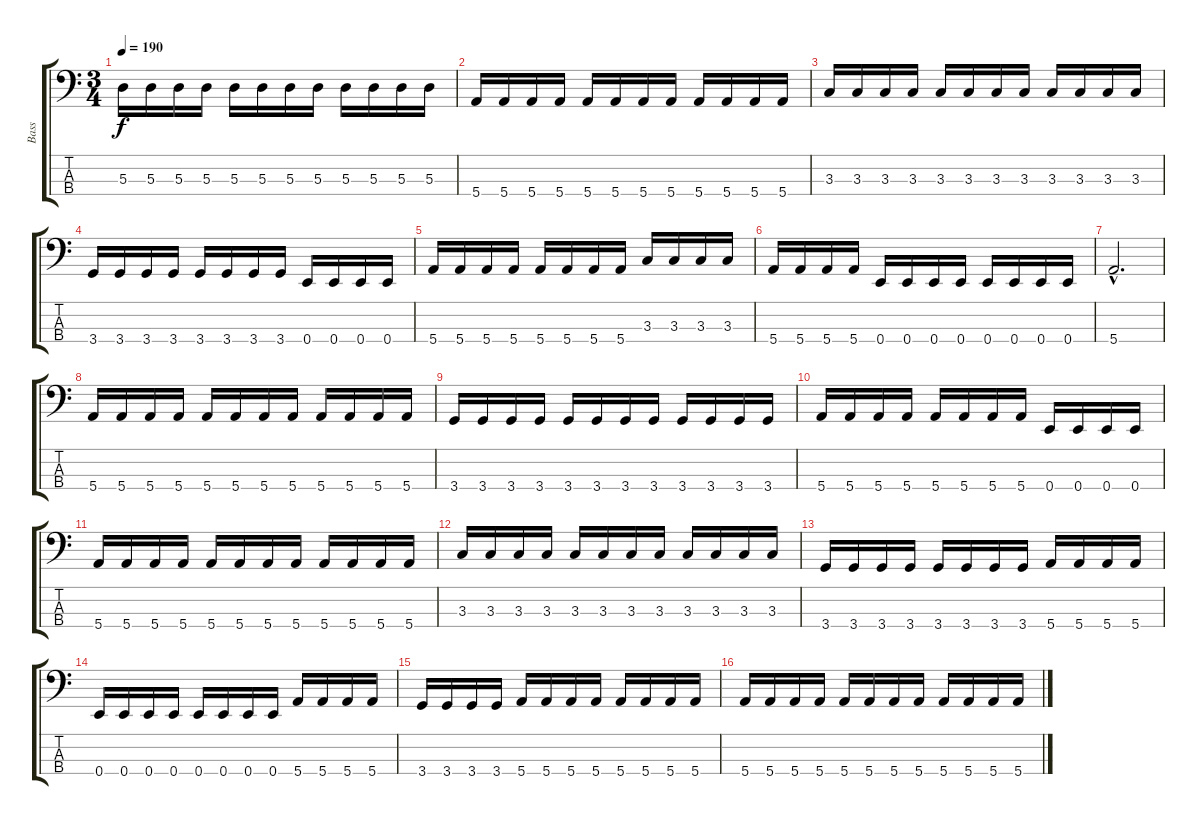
\track ("Bass" "Bass") {instrument electricbasspick}
\staff {score tabs}
\tuning (G2 D2 A1 E1) {hide}
\ts (3 4)
\tempo 190
\clef f4
\ks c
5.3.16{dy f} 5.3.16 5.3.16 5.3.16 5.3.16 5.3.16 5.3.16 5.3.16 5.3.16 5.3.16 5.3.16 5.3.16 |
5.4.16 5.4.16 5.4.16 5.4.16 5.4.16 5.4.16 5.4.16 5.4.16 5.4.16 5.4.16 5.4.16 5.4.16 |
3.3.16 3.3.16 3.3.16 3.3.16 3.3.16 3.3.16 3.3.16 3.3.16 3.3.16 3.3.16 3.3.16 3.3.16 |
3.4.16 3.4.16 3.4.16 3.4.16 3.4.16 3.4.16 3.4.16 3.4.16 0.4.16 0.4.16 0.4.16 0.4.16 |
5.4.16 5.4.16 5.4.16 5.4.16 5.4.16 5.4.16 5.4.16 5.4.16 3.3.16 3.3.16 3.3.16 3.3.16 |
5.4.16 5.4.16 5.4.16 5.4.16 0.4.16 0.4.16 0.4.16 0.4.16 0.4.16 0.4.16 0.4.16 0.4.16 |
5.4{hac}.2{d} |
5.4.16 5.4.16 5.4.16 5.4.16 5.4.16 5.4.16 5.4.16 5.4.16 5.4.16 5.4.16 5.4.16 5.4.16 |
3.4.16 3.4.16 3.4.16 3.4.16 3.4.16 3.4.16 3.4.16 3.4.16 3.4.16 3.4.16 3.4.16 3.4.16 |
5.4.16 5.4.16 5.4.16 5.4.16 5.4.16 5.4.16 5.4.16 5.4.16 0.4.16 0.4.16 0.4.16 0.4.16 |
5.4.16 5.4.16 5.4.16 5.4.16 5.4.16 5.4.16 5.4.16 5.4.16 5.4.16 5.4.16 5.4.16 5.4.16 |
3.3.16 3.3.16 3.3.16 3.3.16 3.3.16 3.3.16 3.3.16 3.3.16 3.3.16 3.3.16 3.3.16 3.3.16 |
3.4.16 3.4.16 3.4.16 3.4.16 3.4.16 3.4.16 3.4.16 3.4.16 5.4.16 5.4.16 5.4.16 5.4.16 |
0.4.16 0.4.16 0.4.16 0.4.16 0.4.16 0.4.16 0.4.16 0.4.16 5.4.16 5.4.16 5.4.16 5.4.16 |
3.4.16 3.4.16 3.4.16 3.4.16 5.4.16 5.4.16 5.4.16 5.4.16 5.4.16 5.4.16 5.4.16 5.4.16 |
5.4.16 5.4.16 5.4.16 5.4.16 5.4.16 5.4.16 5.4.16 5.4.16 5.4.16 5.4.16 5.4.16 5.4.16
